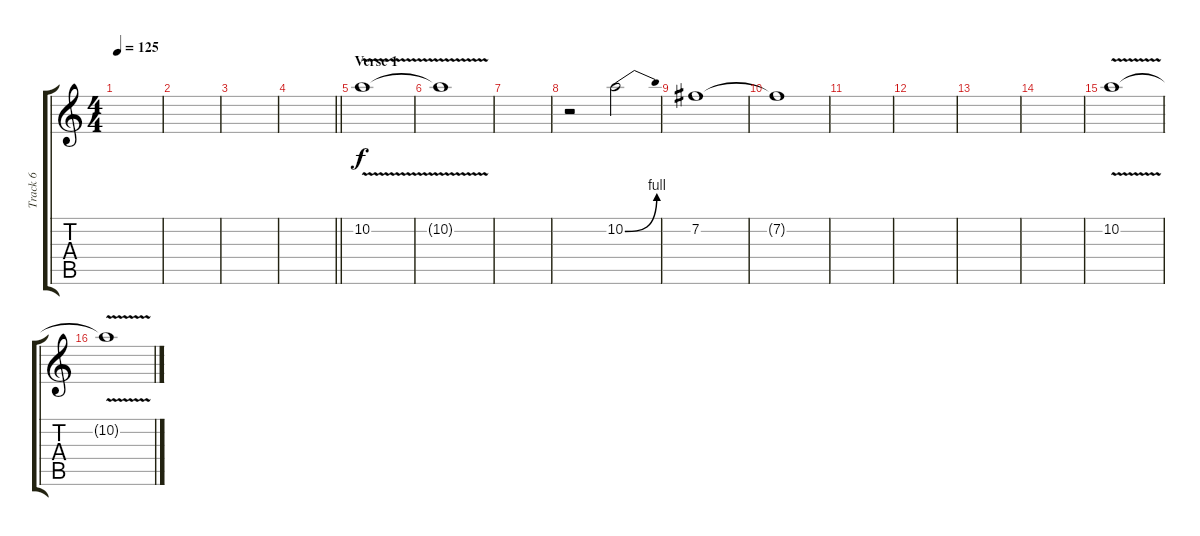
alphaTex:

\track ("Track 6" "Track 6") {instrument overdrivenguitar}
\staff {score tabs}
\tuning (E4 B3 G3 D3 A2 E2) {hide}
\ts (4 4)
\tempo 125
\clef g2
\ks c
|
|
|
\barLineRight lightlight
|
\section ("" "Verse 1")
10.2{v}.1 |
10.2{t}.1 |
|
r.2 10.2{be (bend 0 0 60 4)}.2 |
7.2.1 |
7.2{t}.1 |
|
|
|
|
10.2{v}.1 |
10.2{t}.1
